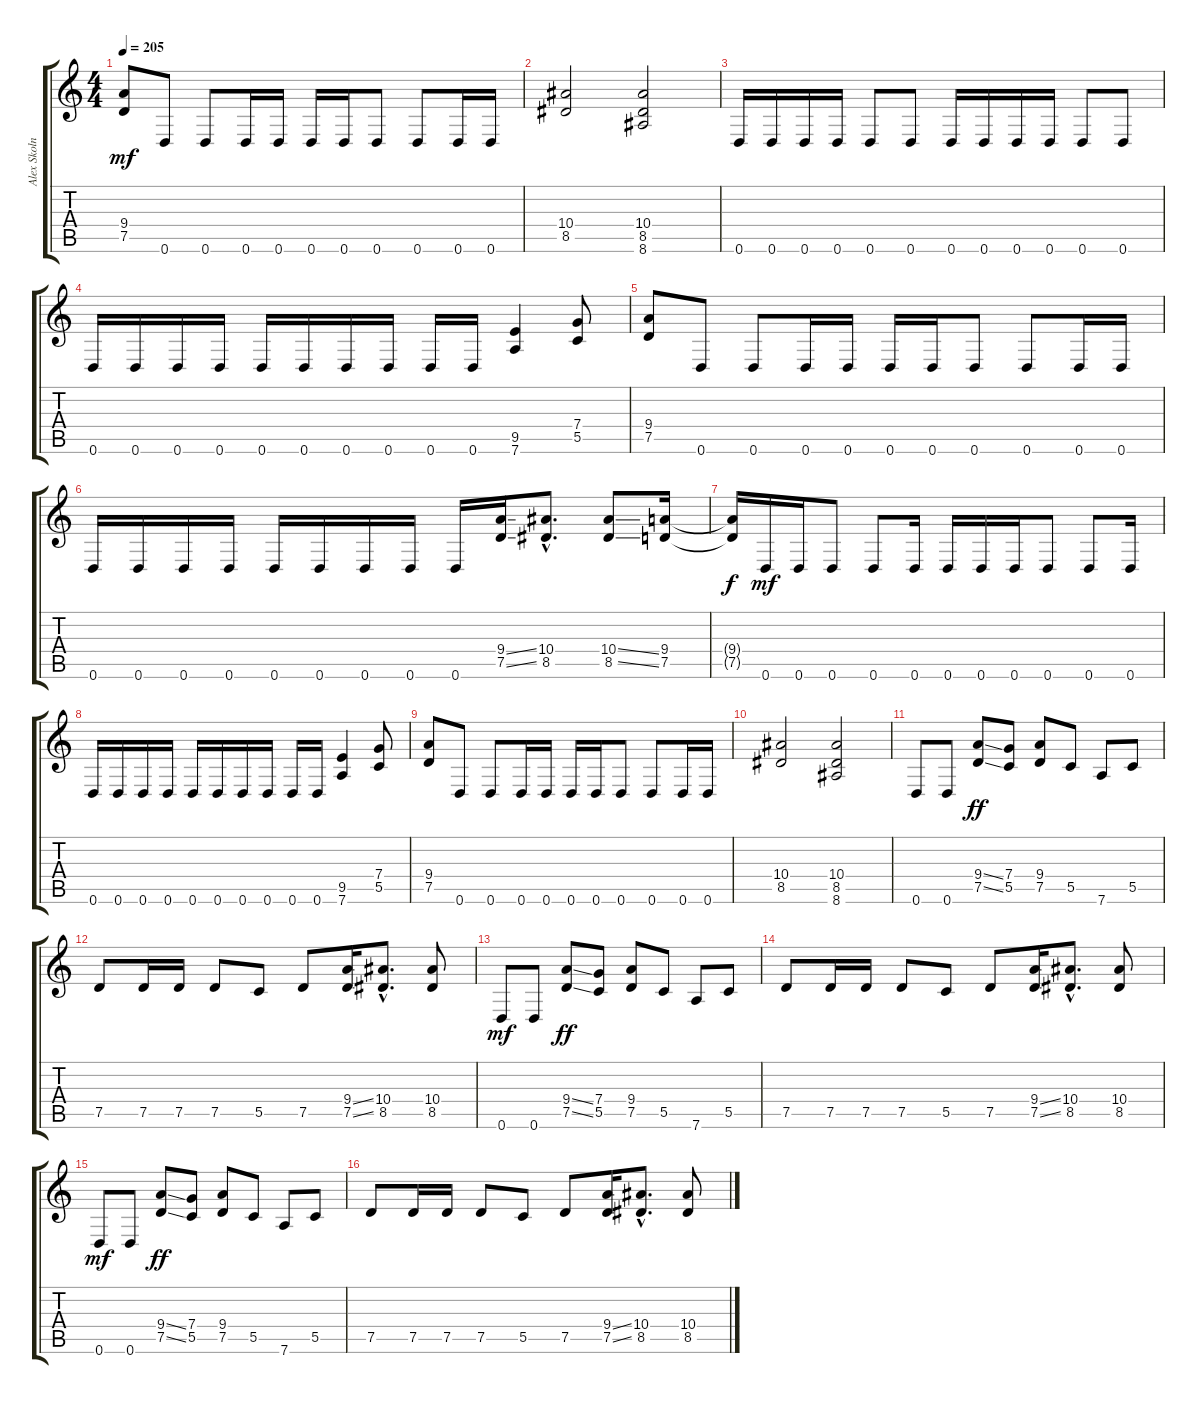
\track ("Alex Skolnick" "Alex Skoln") {instrument distortionguitar}
\staff {score tabs}
\tuning (D4 A3 F3 C3 G2 D2) {hide}
\ts (4 4)
\tempo 205
\clef g2
\ks c
(9.4 7.5).8{dy mf} 0.6.8 0.6.8 0.6.16 0.6.16 0.6.16 0.6.16 0.6.8 0.6.8 0.6.16 0.6.16 |
(10.4 8.5).2 (10.4 8.5 8.6).2 |
0.6.16 0.6.16 0.6.16 0.6.16 0.6.8 0.6.8 0.6.16 0.6.16 0.6.16 0.6.16 0.6.8 0.6.8 |
0.6.16 0.6.16 0.6.16 0.6.16 0.6.16 0.6.16 0.6.16 0.6.16 0.6.16 0.6.16 (9.5 7.6).4 (7.4 5.5).8 |
(9.4 7.5).8 0.6.8 0.6.8 0.6.16 0.6.16 0.6.16 0.6.16 0.6.8 0.6.8 0.6.16 0.6.16 |
0.6.16 0.6.16 0.6.16 0.6.16 0.6.16 0.6.16 0.6.16 0.6.16 0.6.16 (9.4{ss} 7.5{ss}).16 (10.4{hac} 8.5{hac}).8{d} (10.4{ss} 8.5{ss}).8 (9.4 7.5).16 |
(9.4{t} 7.5{t}).16{dy f} 0.6.16{dy mf} 0.6.16 0.6.8 0.6.8 0.6.16 0.6.16 0.6.16 0.6.16 0.6.8 0.6.8 0.6.16 |
0.6.16 0.6.16 0.6.16 0.6.16 0.6.16 0.6.16 0.6.16 0.6.16 0.6.16 0.6.16 (9.5 7.6).4 (7.4 5.5).8 |
(9.4 7.5).8 0.6.8 0.6.8 0.6.16 0.6.16 0.6.16 0.6.16 0.6.8 0.6.8 0.6.16 0.6.16 |
(10.4 8.5).2 (10.4 8.5 8.6).2 |
0.6.8 0.6.8 (9.4{ss} 7.5{ss}).8{dy ff} (7.4 5.5).8 (9.4 7.5).8 5.5.8 7.6.8 5.5.8 |
7.5.8 7.5.16 7.5.16 7.5.8 5.5.8 7.5.8 (9.4{ss} 7.5{ss}).16 (10.4{hac} 8.5{hac}).8{d} (10.4 8.5).8 |
0.6.8{dy mf} 0.6.8 (9.4{ss} 7.5{ss}).8{dy ff} (7.4 5.5).8 (9.4 7.5).8 5.5.8 7.6.8 5.5.8 |
7.5.8 7.5.16 7.5.16 7.5.8 5.5.8 7.5.8 (9.4{ss} 7.5{ss}).16 (10.4{hac} 8.5{hac}).8{d} (10.4 8.5).8 |
0.6.8{dy mf} 0.6.8 (9.4{ss} 7.5{ss}).8{dy ff} (7.4 5.5).8 (9.4 7.5).8 5.5.8 7.6.8 5.5.8 |
7.5.8 7.5.16 7.5.16 7.5.8 5.5.8 7.5.8 (9.4{ss} 7.5{ss}).16 (10.4{hac} 8.5{hac}).8{d} (10.4 8.5).8
